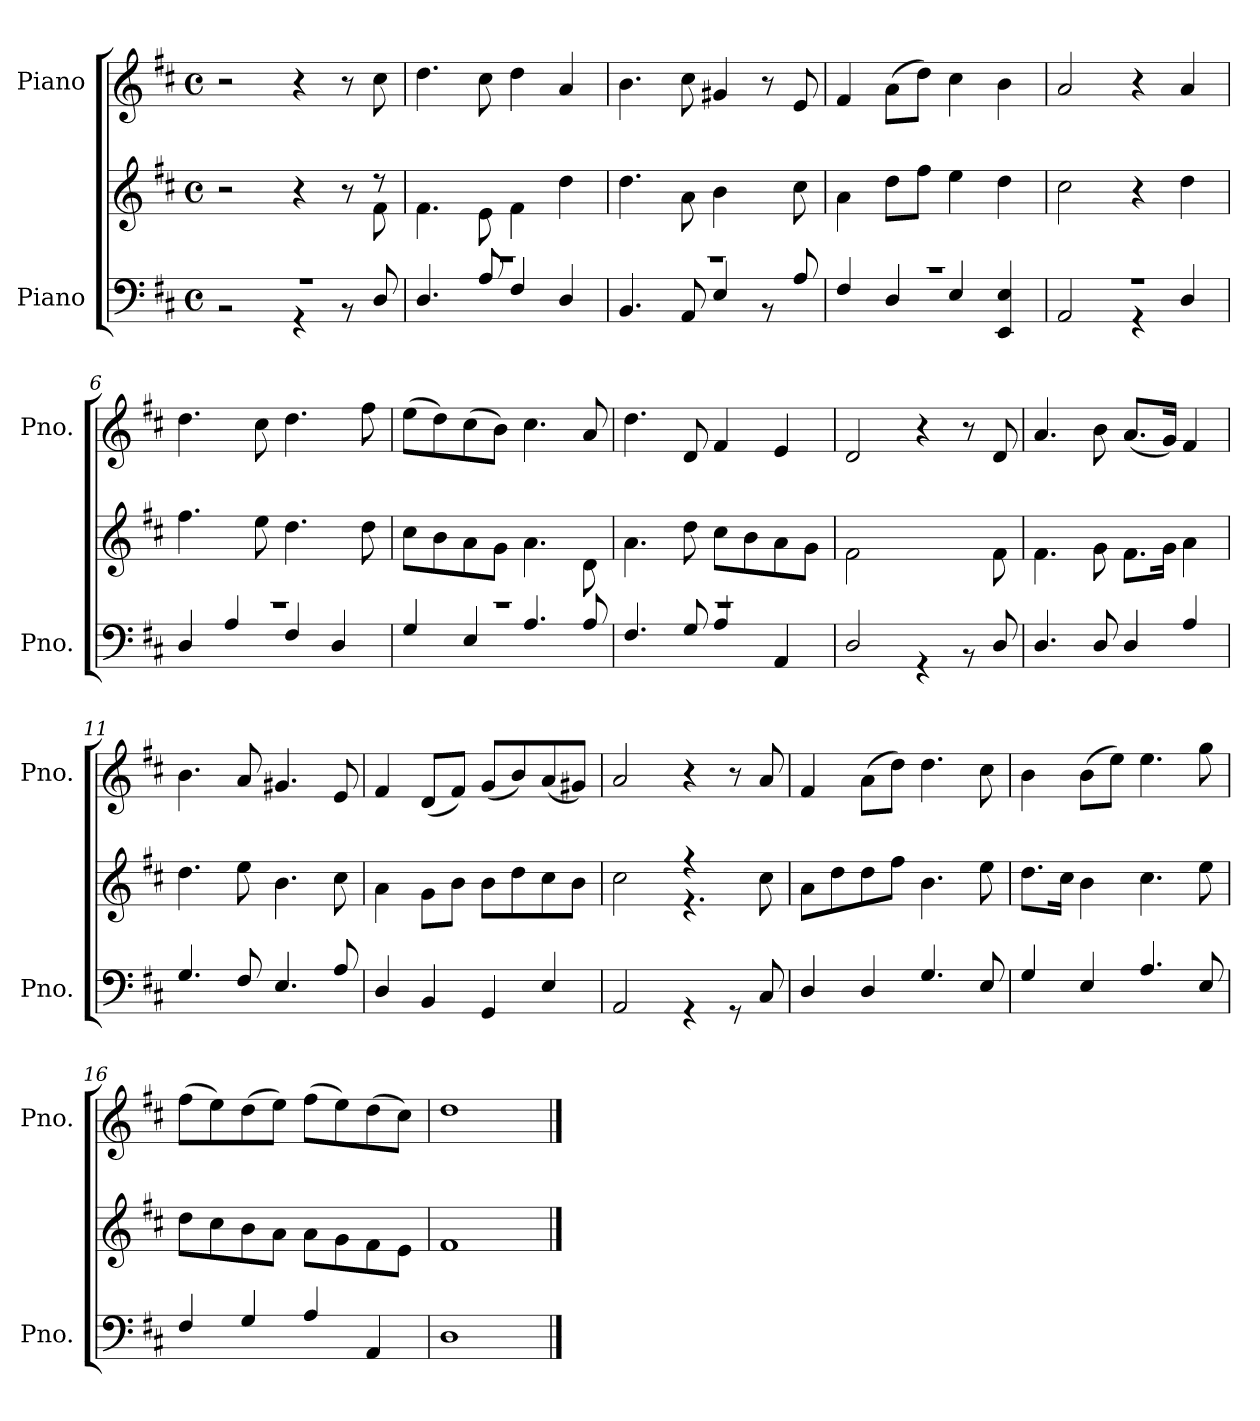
**kern	**kern	**kern
*part2	*part2	*part1
*staff3	*staff2	*staff1
*I"Piano	*	*I"Piano
*I'Pno.	*	*I'Pno.
*clefF4	*clefG2	*clefG2
*k[f#c#]	*k[f#c#]	*k[f#c#]
*M4/4	*M4/4	*M4/4
*met(c)	*met(c)	*met(c)
*MM120	*MM120	*MM120
=1	=1	=1
*^	*^	*
1r	2r	2r	2..ryy	2r
.	4r	4r	.	4r
.	8r	8r	.	8r
.	8D/	8r	8f#\	8cc#\
=2	=2	=2	=2	=2
1r	4.D/	4.ryy	4.f#\	4.dd\
.	8A/	8ryy	8e\	8cc#\
.	4F#/	4ryy	4f#\	4dd\
.	4D/	4ryy	4dd\	4a/
=3	=3	=3	=3	=3
1r	4.BB/	4.ryy	4.dd\	4.b\
.	8AA/	8ryy	8a\	8cc#\
.	4E/	4ryy	4b\	4g#X/
.	8r	8ryy	8ryy	8r
.	8A/	8ryy	8cc#\	8e/
=4	=4	=4	=4	=4
1r	4F#/	4ryy	4a\	4f#/
.	4D/	(<8ryy	8dd\L	(>8a\L
.	.	8ryy)	8ff#\J	8dd\J)
.	4E/	4ryy	4ee\	4cc#\
.	4EE/ 4E/	4ryy	4dd\	4b\
=5	=5	=5	=5	=5
1r	2AA/	2ryy	2cc#\	2a/
.	4r	4ryy	4r	4r
.	4D/	4ryy	4dd\	4a/
=6	=6	=6	=6	=6
1r	4D/	4.ryy	4.ff#\	4.dd\
.	4A/	.	.	.
.	.	8ryy	8ee\	8cc#\
.	4F#/	4.ryy	4.dd\	4.dd\
.	4D/	.	.	.
.	.	8ryy	8dd\	8ff#\
=7	=7	=7	=7	=7
1r	4G/	(<8ryy	8cc#\L	(>8ee\L
.	.	8ryy)	8b\	8dd\)
.	4E/	(<8ryy	8a\	(>8cc#\
.	.	8ryy)	8g\J	8b\J)
.	4.A/	4.ryy	4.a\	4.cc#\
.	8A/	8ryy	8d\	8a/
!!LO:LB:g=z
=8	=8	=8	=8	=8
1r	4.F#/	4.ryy	4.a\	4.dd\
.	8G/	8ryy	8dd\	8d/
.	4A/	(<8ryy	8cc#\L	4f#/
.	.	8ryy)	8b\	.
.	4AA/	(<8ryy	8a\	4e/
.	.	8ryy)	8g\J	.
=9	=9	=9	=9	=9
1ryy	2D/	2ryy	2f#\	2d/
.	4r	4ryy	4.ryy	4r
.	8r	8ryy	.	8r
.	8D/	8ryy	8f#\	8d/
=10	=10	=10	=10	=10
1ryy	4.D/	4.ryy	4.f#\	4.a/
.	8D/	8ryy	8g\	8b\
.	4D/	(<8.ryy	8.f#\L	(<8.a/L
.	.	16ryy)	16g\Jk	16g/Jk)
.	4A/	4ryy	4a\	4f#/
=11	=11	=11	=11	=11
1ryy	4.G/	4.ryy	4.dd\	4.b\
.	8F#/	8ryy	8ee\	8a/
.	4.E/	4.ryy	4.b\	4.g#X/
.	8A/	8ryy	8cc#\	8e/
=12	=12	=12	=12	=12
1ryy	4D/	4ryy	4a\	4f#/
.	4BB/	(<8ryy	8g\L	(<8d/L
.	.	8ryy)	8b\J	8f#/J)
.	4GG/	(<8ryy	8b\L	(<8g/L
.	.	8ryy)	8dd\	8b/)
.	4E/	(<8ryy	8cc#\	(<8a/
.	.	8ryy)	8b\J	8g#X/J)
=13	=13	=13	=13	=13
1ryy	2AA/	2ryy	2cc#\	2a/
.	4r	4r	4.r	4r
.	8r	8ryy	.	8r
.	8C#/	8ryy	8cc#\	8a/
!!LO:LB:g=z
=14	=14	=14	=14	=14
1ryy	4D/	(<8ryy	8a\L	4f#/
.	.	8ryy)	8dd\	.
.	4D/	(<8ryy	8dd\	(>8a\L
.	.	8ryy)	8ff#\J	8dd\J)
.	4.G/	4.ryy	4.b\	4.dd\
.	8E/	8ryy	8ee\	8cc#\
=15	=15	=15	=15	=15
1ryy	4G/	(<8.ryy	8.dd\L	4b\
.	.	16ryy)	16cc#\Jk	.
.	4E/	4ryy	4b\	(>8b\L
.	.	.	.	8ee\J)
.	4.A/	4.ryy	4.cc#\	4.ee\
.	8E/	8ryy	8ee\	8gg\
=16	=16	=16	=16	=16
1ryy	4F#/	(<8ryy	8dd\L	(>8ff#\L
.	.	8ryy)	8cc#\	8ee\)
.	4G/	(<8ryy	8b\	(>8dd\
.	.	8ryy)	8a\J	8ee\J)
.	4A/	(<8ryy	8a\L	(>8ff#\L
.	.	8ryy)	8g\	8ee\)
.	4AA/	(<8ryy	8f#\	(>8dd\
.	.	8ryy)	8e\J	8cc#\J)
=17	=17	=17	=17	=17
1ryy	1D	1ryy	1f#	1dd
*v	*v	*	*	*
*	*v	*v	*
==	==	==
*-	*-	*-
